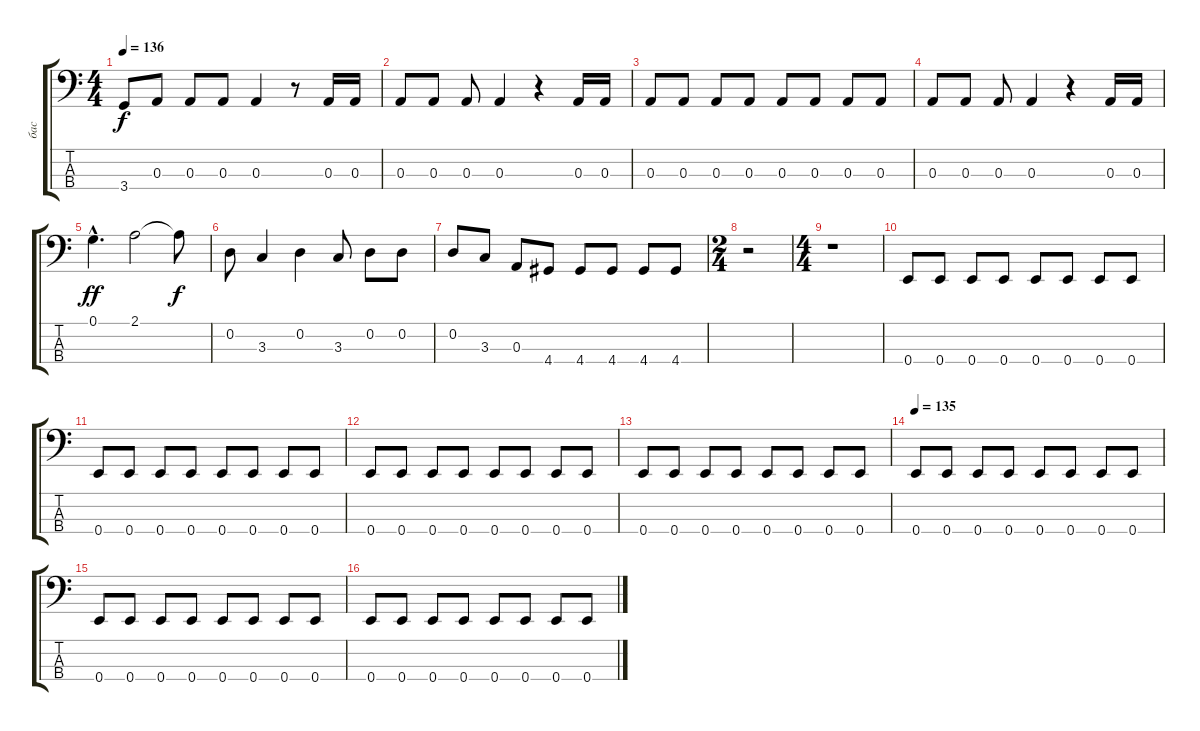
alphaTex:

\track ("бас" "бас") {instrument electricbassfinger}
\staff {score tabs}
\tuning (G2 D2 A1 E1) {hide}
\ts (4 4)
\tempo 136
\clef f4
\ks c
3.4.8{dy f} 0.3.8 0.3.8 0.3.8 0.3.4 r.8 0.3.16 0.3.16 |
0.3.8 0.3.8 0.3.8 0.3.4 r.4 0.3.16 0.3.16 |
0.3.8 0.3.8 0.3.8 0.3.8 0.3.8 0.3.8 0.3.8 0.3.8 |
0.3.8 0.3.8 0.3.8 0.3.4 r.4 0.3.16 0.3.16 |
0.1{hac}.4{d dy ff} 2.1.2 2.1{t}.8{dy f} |
0.2.8 3.3.4 0.2.4 3.3.8 0.2.8 0.2.8 |
0.2.8 3.3.8 0.3.8 4.4.8 4.4.8 4.4.8 4.4.8 4.4.8 |
\ts (2 4)
r.2 |
\ts (4 4)
r.1 |
0.4.8 0.4.8 0.4.8 0.4.8 0.4.8 0.4.8 0.4.8 0.4.8 |
0.4.8 0.4.8 0.4.8 0.4.8 0.4.8 0.4.8 0.4.8 0.4.8 |
0.4.8 0.4.8 0.4.8 0.4.8 0.4.8 0.4.8 0.4.8 0.4.8 |
0.4.8 0.4.8 0.4.8 0.4.8 0.4.8 0.4.8 0.4.8 0.4.8 |
\tempo 135
0.4.8 0.4.8 0.4.8 0.4.8 0.4.8 0.4.8 0.4.8 0.4.8 |
0.4.8 0.4.8 0.4.8 0.4.8 0.4.8 0.4.8 0.4.8 0.4.8 |
0.4.8 0.4.8 0.4.8 0.4.8 0.4.8 0.4.8 0.4.8 0.4.8
